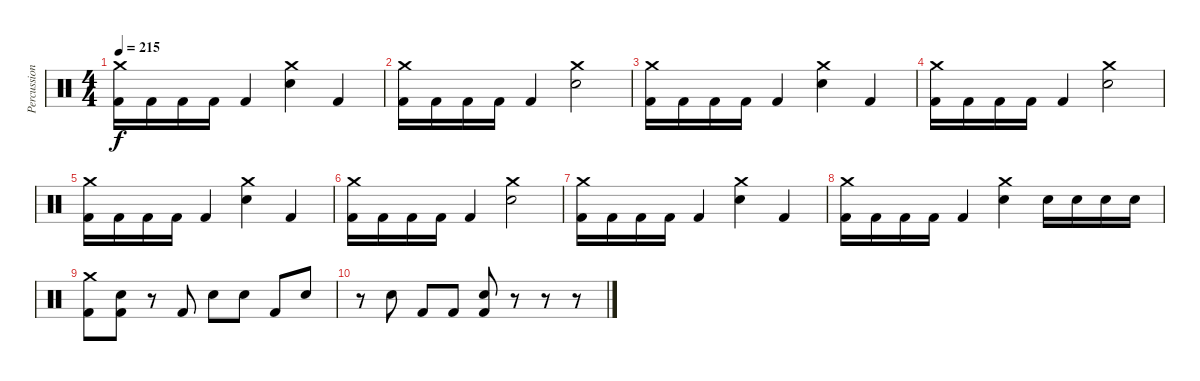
\track ("Percussion" "Percussion") {instrument percussion}
\staff {score}
\articulation defaults
\ts (4 4)
\tempo 215
\clef neutral
\ks c
("Crash medium (hit)" "Kick (hit) 2").16{dy f} "Kick (hit) 2".16 "Kick (hit) 2".16 "Kick (hit) 2".16 "Kick (hit) 2".4 ("Crash medium (hit)" "Electric Snare (hit)").4 "Kick (hit) 2".4 |
("Crash medium (hit)" "Kick (hit) 2").16 "Kick (hit) 2".16 "Kick (hit) 2".16 "Kick (hit) 2".16 "Kick (hit) 2".4 ("Crash medium (hit)" "Electric Snare (hit)").2 |
("Crash medium (hit)" "Kick (hit) 2").16 "Kick (hit) 2".16 "Kick (hit) 2".16 "Kick (hit) 2".16 "Kick (hit) 2".4 ("Crash medium (hit)" "Electric Snare (hit)").4 "Kick (hit) 2".4 |
("Crash medium (hit)" "Kick (hit) 2").16 "Kick (hit) 2".16 "Kick (hit) 2".16 "Kick (hit) 2".16 "Kick (hit) 2".4 ("Crash medium (hit)" "Electric Snare (hit)").2 |
("Crash medium (hit)" "Kick (hit) 2").16 "Kick (hit) 2".16 "Kick (hit) 2".16 "Kick (hit) 2".16 "Kick (hit) 2".4 ("Crash medium (hit)" "Electric Snare (hit)").4 "Kick (hit) 2".4 |
("Crash medium (hit)" "Kick (hit) 2").16 "Kick (hit) 2".16 "Kick (hit) 2".16 "Kick (hit) 2".16 "Kick (hit) 2".4 ("Crash medium (hit)" "Electric Snare (hit)").2 |
("Crash medium (hit)" "Kick (hit) 2").16 "Kick (hit) 2".16 "Kick (hit) 2".16 "Kick (hit) 2".16 "Kick (hit) 2".4 ("Crash medium (hit)" "Electric Snare (hit)").4 "Kick (hit) 2".4 |
("Crash medium (hit)" "Kick (hit) 2").16 "Kick (hit) 2".16 "Kick (hit) 2".16 "Kick (hit) 2".16 "Kick (hit) 2".4 ("Crash medium (hit)" "Electric Snare (hit)").4 "Electric Snare (hit)".16 "Electric Snare (hit)".16 "Electric Snare (hit)".16 "Electric Snare (hit)".16 |
("Crash medium (hit)" "Kick (hit) 2").8 ("Electric Snare (hit)" "Kick (hit) 2").8 r.8 "Kick (hit) 2".8 "Electric Snare (hit)".8 "Electric Snare (hit)".8 "Kick (hit) 2".8 "Electric Snare (hit)".8 |
r.8 "Electric Snare (hit)".8 "Kick (hit) 2".8 "Kick (hit) 2".8 ("Electric Snare (hit)" "Kick (hit) 2").8 r.8 r.8 r.8
